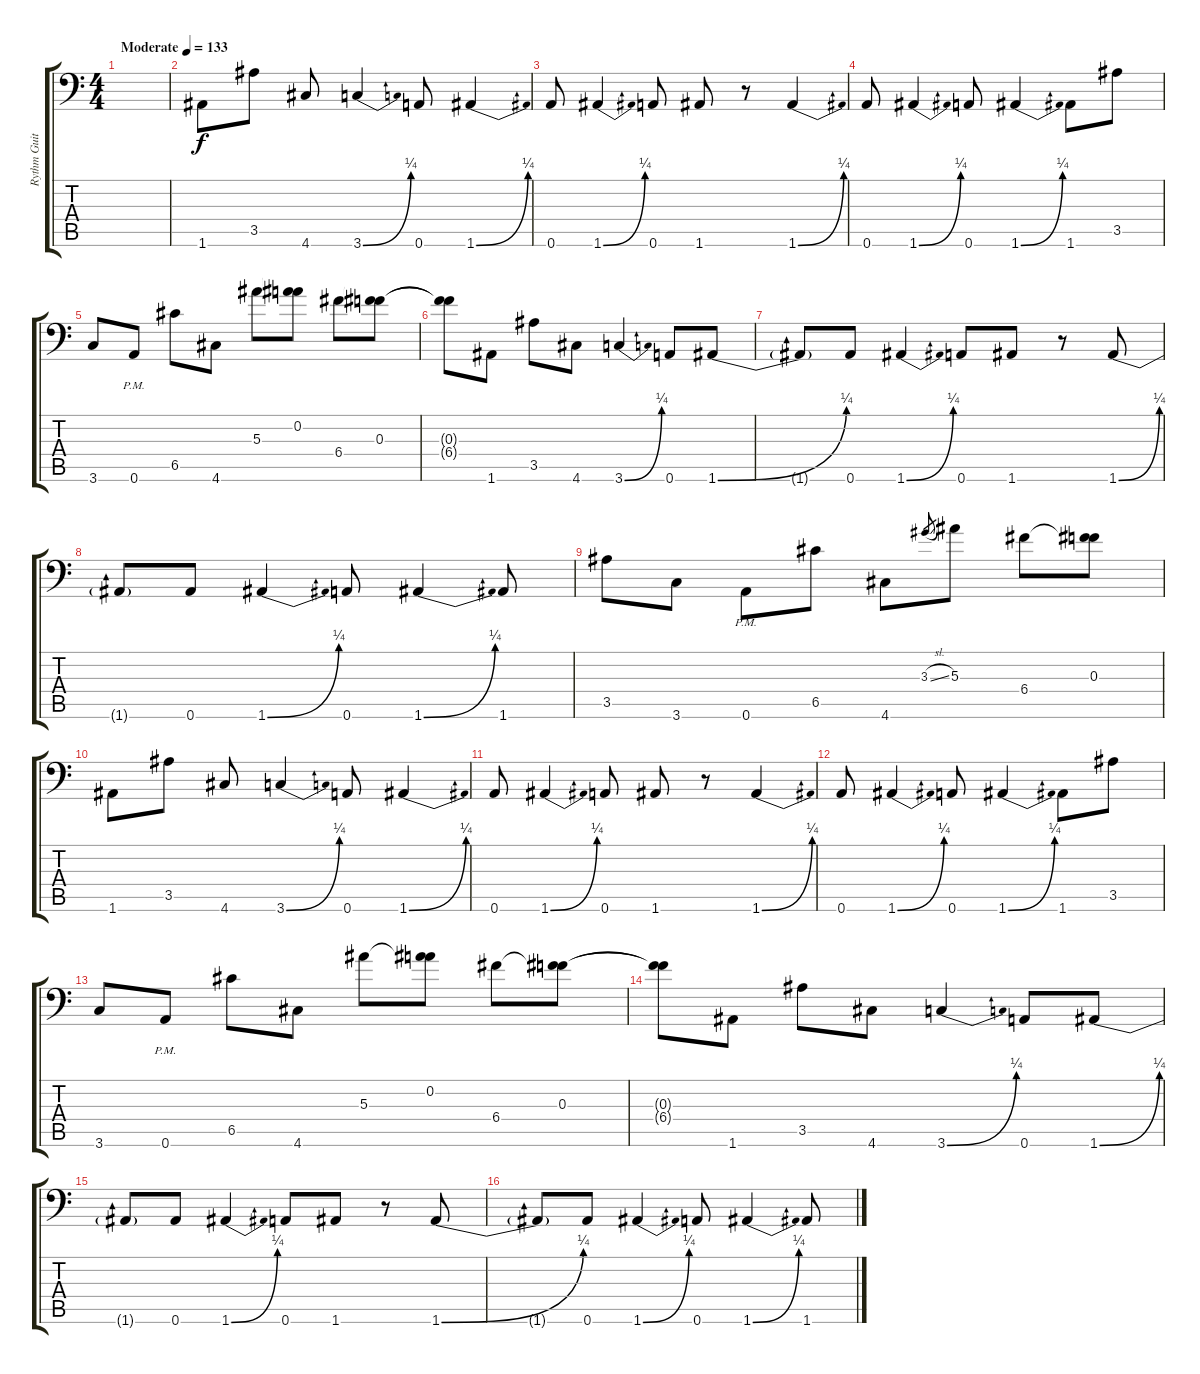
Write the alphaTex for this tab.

\track ("Rythm Guitar #2" "Rythm Guit") {instrument distortionguitar}
\staff {score tabs}
\tuning (D4 A3 F3 C3 G2 A1) {hide}
\ts (4 4)
\section ("" "")
\tempo (133 "Moderate")
\clef f4
\ks c
|
1.6.8 3.5.8 4.6.8 3.6{be (bend 0 0 60 1)}.4 0.6.8 1.6{be (bend 0 0 60 1)}.4 |
0.6.8 1.6{be (bend 0 0 60 1)}.4 0.6.8 1.6.8 r.8 1.6{be (bend 0 0 60 1)}.4 |
0.6.8 1.6{be (bend 0 0 60 1)}.4 0.6.8 1.6{be (bend 0 0 60 1)}.4 1.6.8 3.5.8 |
3.6.8 0.6{pm}.8 6.5.8 4.6.8 5.3.8 (0.2 5.3{t}).8 6.4.8 (0.3 6.4{t}).8 |
(0.3{t} 6.4{t}).8 1.6.8 3.5.8 4.6.8 3.6{be (bend 0 0 60 1)}.4 0.6.8 1.6{be (bend 0 0 60 1)}.8 |
1.6{t}.8 0.6.8 1.6{be (bend 0 0 60 1)}.4 0.6.8 1.6.8 r.8 1.6{be (bend 0 0 60 1)}.8 |
1.6{t}.8 0.6.8 1.6{be (bend 0 0 60 1)}.4 0.6.8 1.6{be (bend 0 0 60 1)}.4 1.6.8 |
3.5.8 3.6.8 0.6{pm}.8 6.5.8 4.6.8 3.3{sl}.8{gr} 5.3.8 6.4.8 (0.3 6.4{t}).8 |
1.6.8 3.5.8 4.6.8 3.6{be (bend 0 0 60 1)}.4 0.6.8 1.6{be (bend 0 0 60 1)}.4 |
0.6.8 1.6{be (bend 0 0 60 1)}.4 0.6.8 1.6.8 r.8 1.6{be (bend 0 0 60 1)}.4 |
0.6.8 1.6{be (bend 0 0 60 1)}.4 0.6.8 1.6{be (bend 0 0 60 1)}.4 1.6.8 3.5.8 |
3.6.8 0.6{pm}.8 6.5.8 4.6.8 5.3.8 (0.2 5.3{t}).8 6.4.8 (0.3 6.4{t}).8 |
(0.3{t} 6.4{t}).8 1.6.8 3.5.8 4.6.8 3.6{be (bend 0 0 60 1)}.4 0.6.8 1.6{be (bend 0 0 60 1)}.8 |
1.6{t}.8 0.6.8 1.6{be (bend 0 0 60 1)}.4 0.6.8 1.6.8 r.8 1.6{be (bend 0 0 60 1)}.8 |
1.6{t}.8 0.6.8 1.6{be (bend 0 0 60 1)}.4 0.6.8 1.6{be (bend 0 0 60 1)}.4 1.6.8
